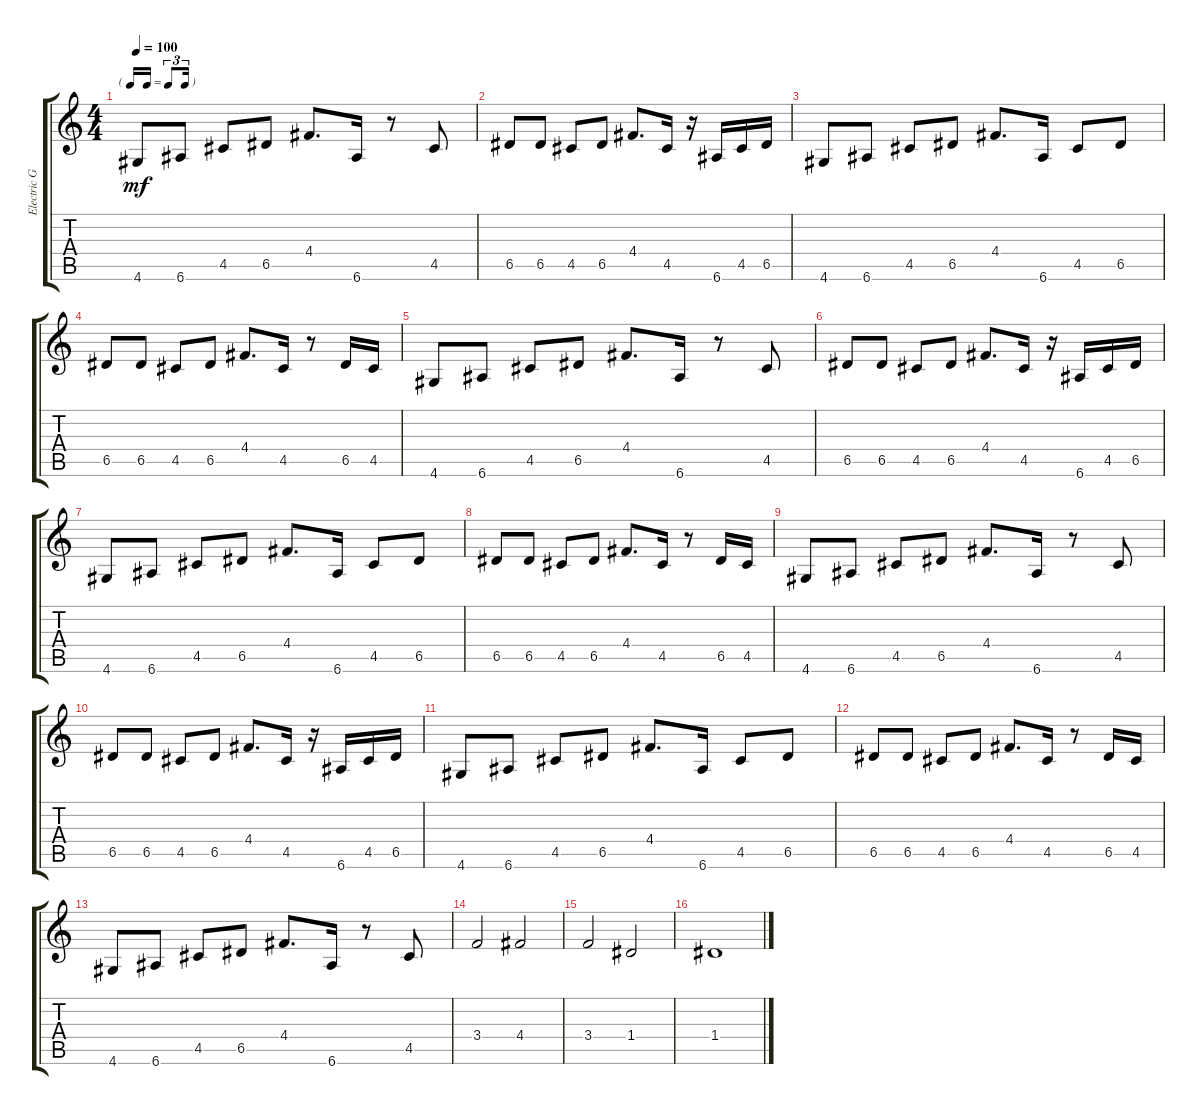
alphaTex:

\track ("Electric Guitar" "Electric G") {instrument electricguitarclean}
\staff {score tabs}
\tuning (E4 B3 G3 D3 A2 E2) {hide}
\ts (4 4)
\tf triplet16th
\tempo 100
\clef g2
\ks c
4.6.8{dy mf} 6.6.8 4.5.8 6.5.8 4.4.8{d} 6.6.16 r.8 4.5.8 |
6.5.8 6.5.8 4.5.8 6.5.8 4.4.8{d} 4.5.16 r.16 6.6.16 4.5.16 6.5.16 |
4.6.8 6.6.8 4.5.8 6.5.8 4.4.8{d} 6.6.16 4.5.8 6.5.8 |
6.5.8 6.5.8 4.5.8 6.5.8 4.4.8{d} 4.5.16 r.8 6.5.16 4.5.16 |
4.6.8 6.6.8 4.5.8 6.5.8 4.4.8{d} 6.6.16 r.8 4.5.8 |
6.5.8 6.5.8 4.5.8 6.5.8 4.4.8{d} 4.5.16 r.16 6.6.16 4.5.16 6.5.16 |
4.6.8 6.6.8 4.5.8 6.5.8 4.4.8{d} 6.6.16 4.5.8 6.5.8 |
6.5.8 6.5.8 4.5.8 6.5.8 4.4.8{d} 4.5.16 r.8 6.5.16 4.5.16 |
4.6.8 6.6.8 4.5.8 6.5.8 4.4.8{d} 6.6.16 r.8 4.5.8 |
6.5.8 6.5.8 4.5.8 6.5.8 4.4.8{d} 4.5.16 r.16 6.6.16 4.5.16 6.5.16 |
4.6.8 6.6.8 4.5.8 6.5.8 4.4.8{d} 6.6.16 4.5.8 6.5.8 |
6.5.8 6.5.8 4.5.8 6.5.8 4.4.8{d} 4.5.16 r.8 6.5.16 4.5.16 |
4.6.8 6.6.8 4.5.8 6.5.8 4.4.8{d} 6.6.16 r.8 4.5.8 |
3.4.2 4.4.2 |
3.4.2 1.4.2 |
1.4.1
